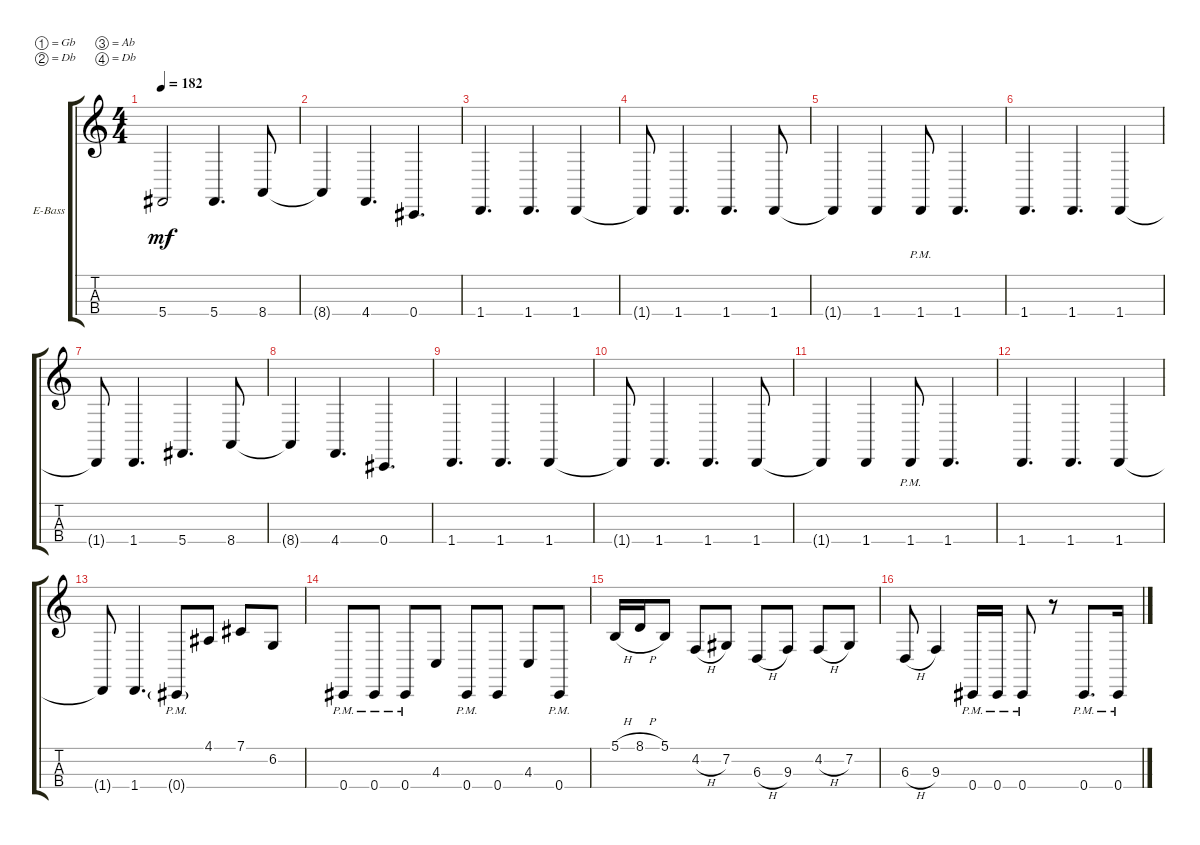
\defaultSystemsLayout 4
\bracketExtendMode groupsimilarinstruments
\firstSystemTrackNameOrientation horizontal
\otherSystemsTrackNameOrientation horizontal
\track ("Electric Bass" "E-Bass") {instrument electricbassfinger}
\staff {score tabs}
\tuning (Gb2 Db2 Ab1 Db1)
\ts (4 4)
\tempo 182
\clef g2
\scale
0.333333
\ks c
5.4{t}.2{dy mf} 5.4.4{d} 8.4.8 |
\scale
0.333333 8.4{t}.4 4.4.4{d} 0.4.4{d} |
\scale
0.333333 1.4.4{d} 1.4.4{d} 1.4.4 |
\scale
0.333333 1.4{t}.8 1.4.4{d} 1.4.4{d} 1.4.8 |
\scale
0.333333 1.4{t}.4 1.4.4 1.4{pm}.8 1.4.4{d} |
\scale
0.333333 1.4.4{d} 1.4.4{d} 1.4.4 |
\scale
0.333333 1.4{t}.8 1.4.4{d} 5.4.4{d} 8.4.8 |
\scale
0.333333 8.4{t}.4 4.4.4{d} 0.4.4{d} |
\scale
0.333333 1.4.4{d} 1.4.4{d} 1.4.4 |
\scale
0.333333 1.4{t}.8 1.4.4{d} 1.4.4{d} 1.4.8 |
\scale
0.333333 1.4{t}.4 1.4.4 1.4{pm}.8 1.4.4{d} |
\scale
0.333333 1.4.4{d} 1.4.4{d} 1.4.4 |
\scale
0.333333 1.4{t}.8 1.4.4{d} 0.4{g pm}.8 4.1.8 7.1.8 6.2.8 |
\scale
0.333333 0.4{pm}.8 0.4{pm}.8 0.4{pm}.8 4.3.8 0.4{pm}.8 0.4.8 4.3.8 0.4{pm}.8 |
\scale
0.333333 5.1{h}.16 8.1{h}.16 5.1.8 4.2{h}.8 7.2.8 6.3{h}.8 9.3.8 4.2{h}.8 7.2.8 |
\scale
0.333333 6.3{h}.8 9.3.4 0.4{pm}.16 0.4{pm}.16 0.4{pm}.8 r.8 0.4{pm}.8{d} 0.4{pm}.16
